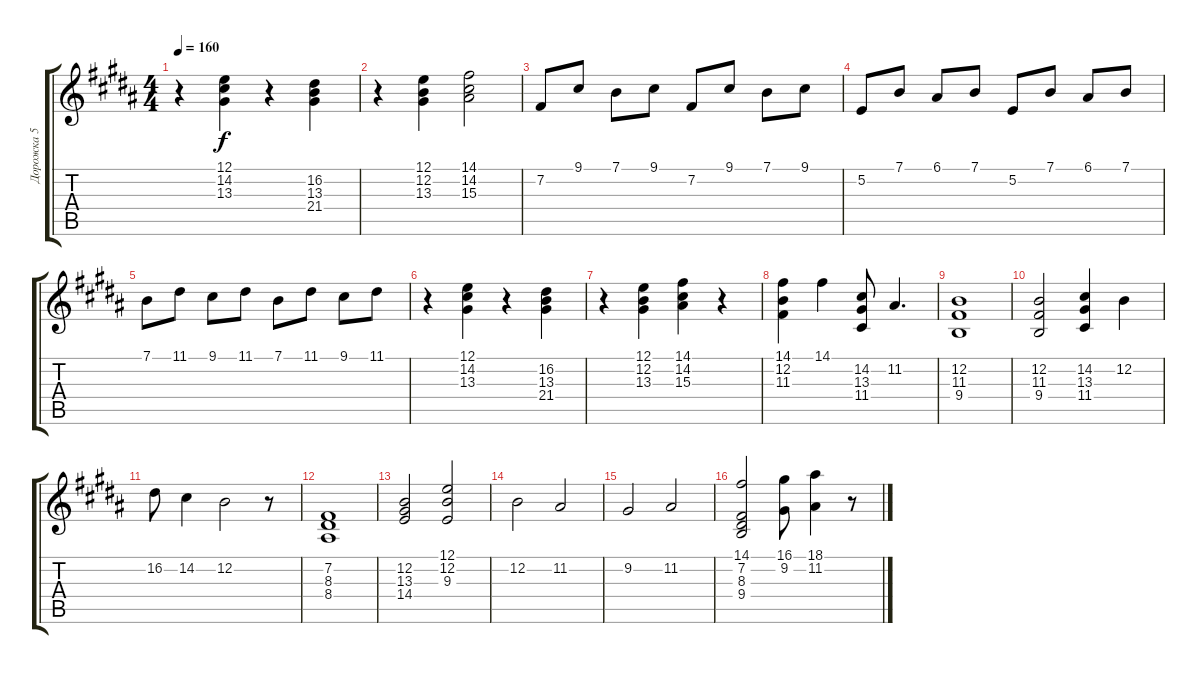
\track ("Дорожка 5" "Дорожка 5") {instrument choiraahs}
\staff {score tabs}
\tuning (E4 B3 G3 D3 A2 E2) {hide}
\ts (4 4)
\tempo 160
\clef g2
\ks b
r.4{dy f} (12.1 14.2 13.3).4 r.4 (16.2 13.3 21.4).4 |
r.4 (12.1 12.2 13.3).4 (14.1 14.2 15.3).2 |
7.2.8 9.1.8 7.1.8 9.1.8 7.2.8 9.1.8 7.1.8 9.1.8 |
5.2.8 7.1.8 6.1.8 7.1.8 5.2.8 7.1.8 6.1.8 7.1.8 |
7.1.8 11.1.8 9.1.8 11.1.8 7.1.8 11.1.8 9.1.8 11.1.8 |
r.4 (12.1 14.2 13.3).4 r.4 (16.2 13.3 21.4).4 |
r.4 (12.1 12.2 13.3).4 (14.1 14.2 15.3).4 r.4 |
(14.1 12.2 11.3).4 14.1.4 (14.2 13.3 11.4).8 11.2.4{d} |
(12.2 11.3 9.4).1 |
(12.2 11.3 9.4).2 (14.2 13.3 11.4).4 12.2.4 |
16.2.8 14.2.4 12.2.2 r.8 |
(7.2 8.3 8.4).1 |
(12.2 13.3 14.4).2 (12.1 12.2 9.3).2 |
12.2.2 11.2.2 |
9.2.2 11.2.2 |
(14.1 7.2 8.3 9.4).2 (16.1 9.2).8 (18.1 11.2).4 r.8
